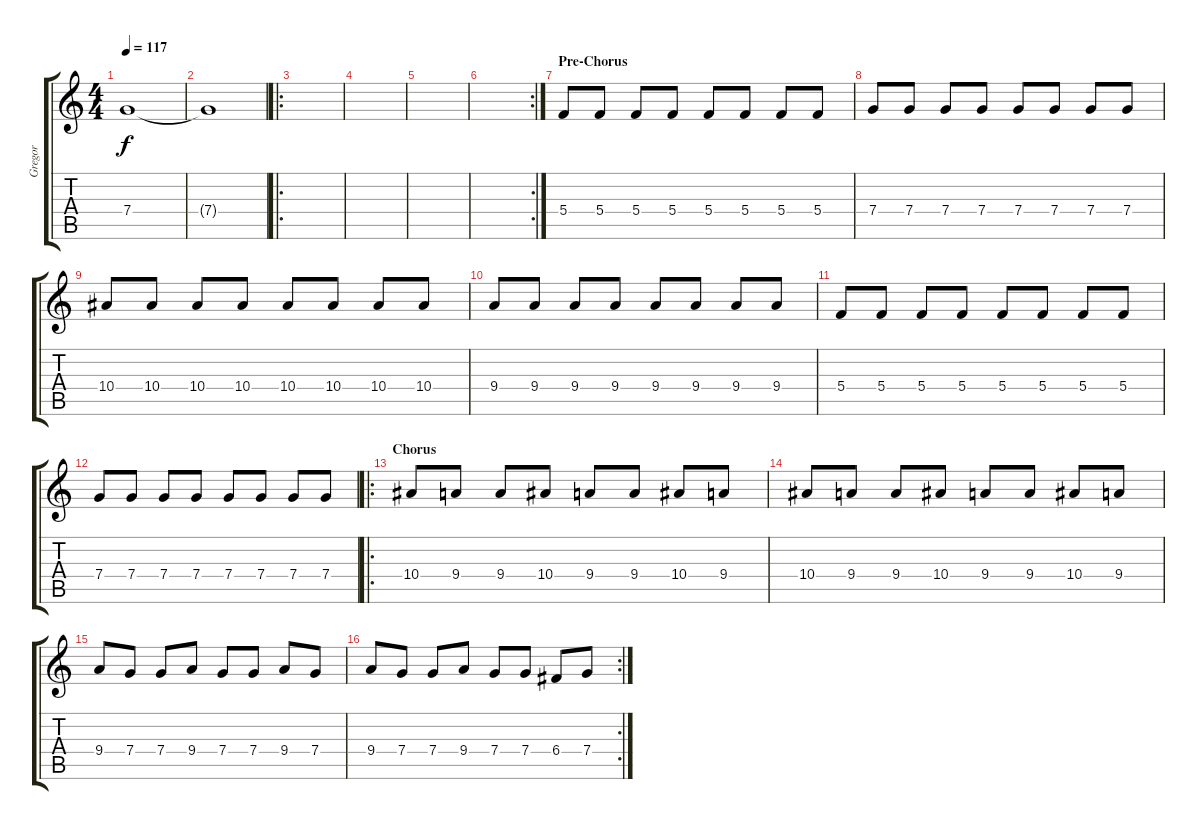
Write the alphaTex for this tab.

\track ("Gregor" "Gregor") {instrument overdrivenguitar}
\staff {score tabs}
\tuning (D4 A3 F3 C3 G2 D2) {hide}
\ts (4 4)
\tempo 117
\clef g2
\ks c
7.4{t}.1{dy f} |
7.4{t}.1 |
\ro
|
|
|
\rc 2
|
\section ("" "Pre-Chorus")
5.4.8 5.4.8 5.4.8 5.4.8 5.4.8 5.4.8 5.4.8 5.4.8 |
7.4.8 7.4.8 7.4.8 7.4.8 7.4.8 7.4.8 7.4.8 7.4.8 |
10.4.8 10.4.8 10.4.8 10.4.8 10.4.8 10.4.8 10.4.8 10.4.8 |
9.4.8 9.4.8 9.4.8 9.4.8 9.4.8 9.4.8 9.4.8 9.4.8 |
5.4.8 5.4.8 5.4.8 5.4.8 5.4.8 5.4.8 5.4.8 5.4.8 |
7.4.8 7.4.8 7.4.8 7.4.8 7.4.8 7.4.8 7.4.8 7.4.8 |
\ro
\section ("" "Chorus")
10.4.8 9.4.8 9.4.8 10.4.8 9.4.8 9.4.8 10.4.8 9.4.8 |
10.4.8 9.4.8 9.4.8 10.4.8 9.4.8 9.4.8 10.4.8 9.4.8 |
9.4.8 7.4.8 7.4.8 9.4.8 7.4.8 7.4.8 9.4.8 7.4.8 |
\rc 2
9.4.8 7.4.8 7.4.8 9.4.8 7.4.8 7.4.8 6.4.8 7.4.8
